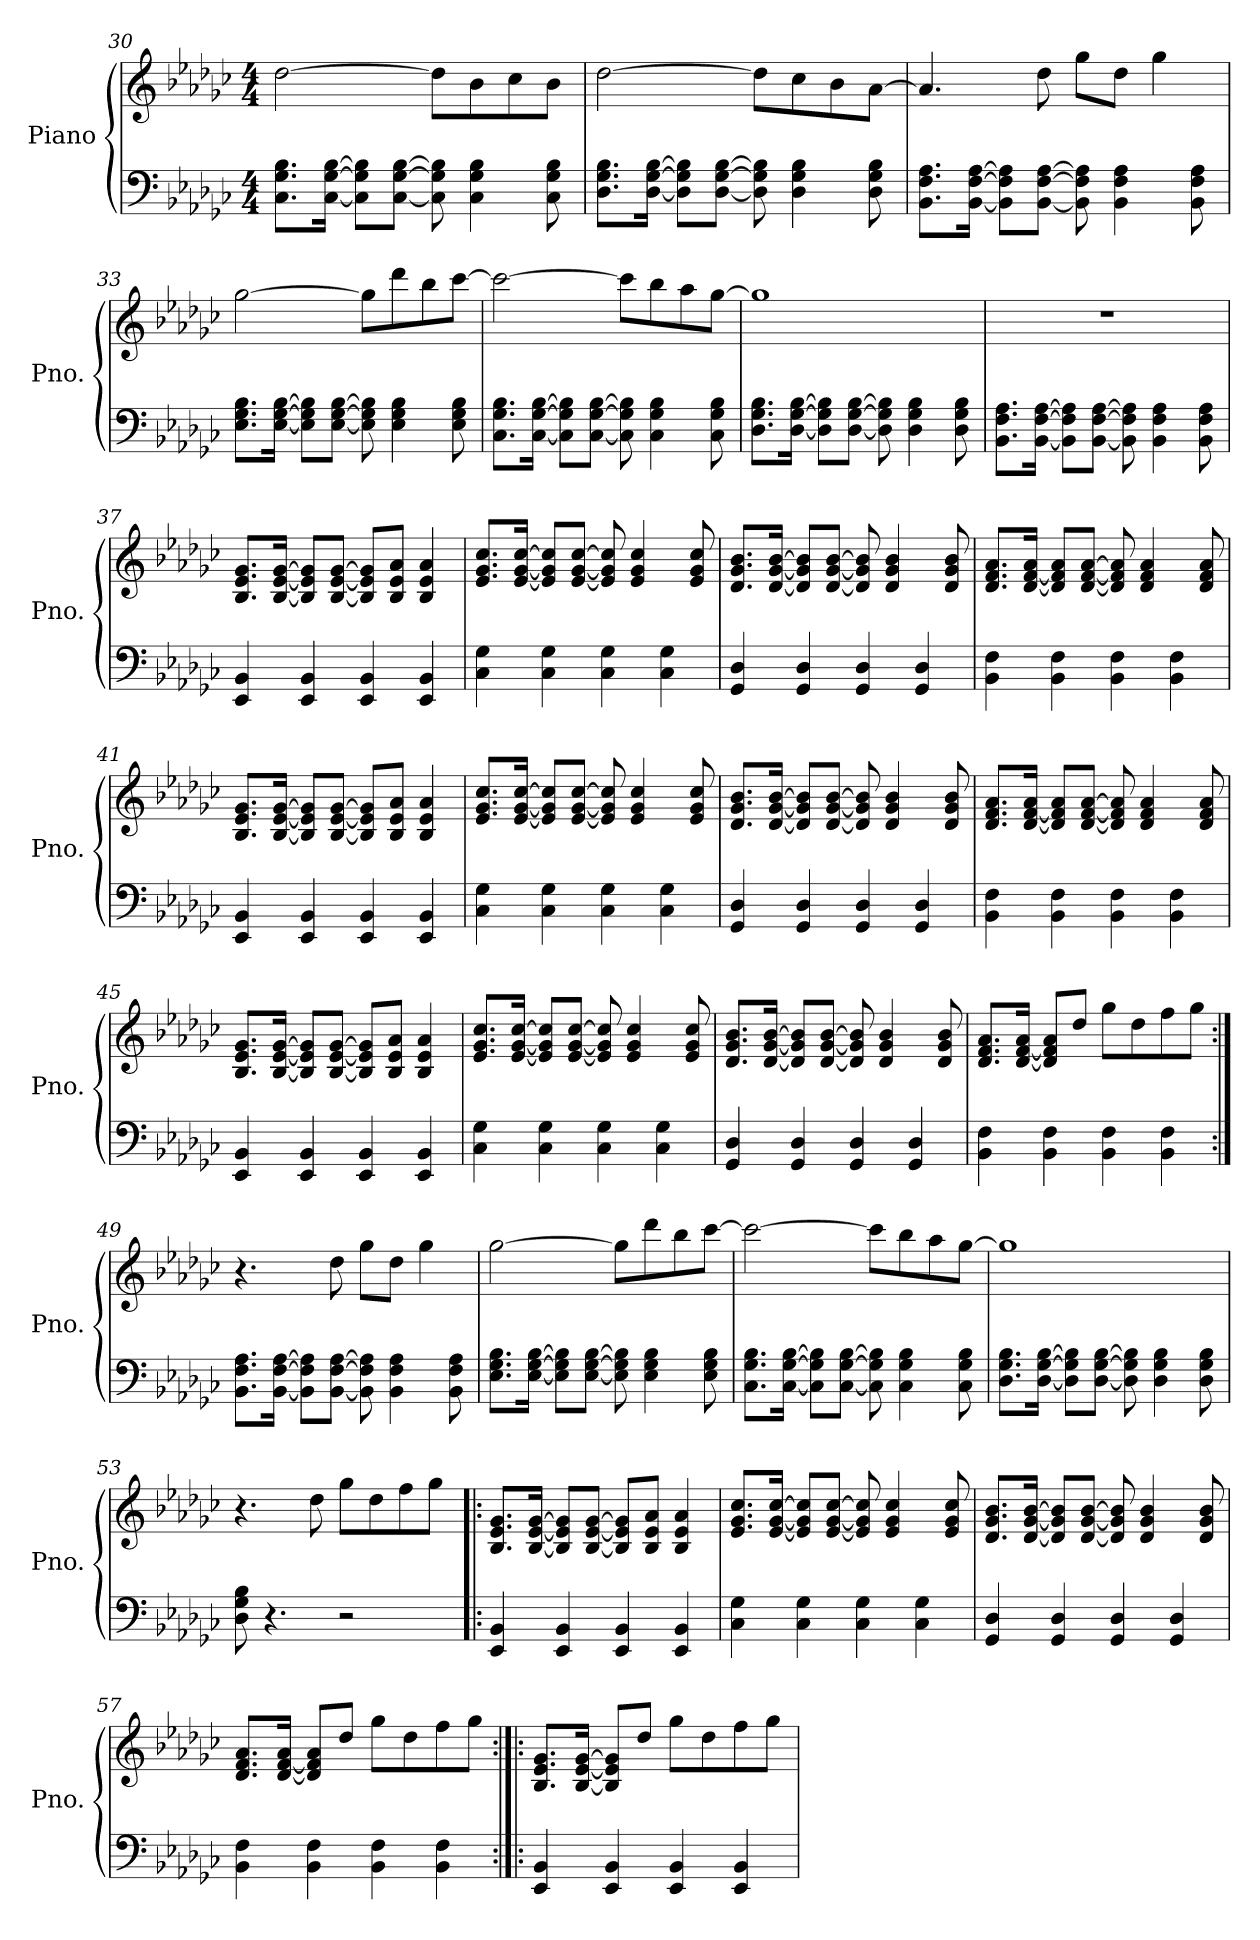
**kern	**kern
*part1	*part1
*staff2	*staff1
*I"Piano	*
*I'Pno.	*
*clefF4	*clefG2
*k[b-e-a-d-g-c-]	*k[b-e-a-d-g-c-]
*M4/4	*M4/4
=30	=30
8.C-\ 8.G-\ 8.B-\L	[2dd-\
[16C-\ [16G-\ [16B-\Jk	.
8C-\] 8G-\] 8B-\]L	.
[8C-\ [8G-\ [8B-\J	.
8C-\] 8G-\] 8B-\]	8dd-\L]
4C-\ 4G-\ 4B-\	8b-\
.	8cc-\
8C-\ 8G-\ 8B-\	8b-\J
!!LO:LB:g=z
=31	=31
8.D-\ 8.G-\ 8.B-\L	[2dd-\
[16D-\ [16G-\ [16B-\Jk	.
8D-\] 8G-\] 8B-\]L	.
[8D-\ [8G-\ [8B-\J	.
8D-\] 8G-\] 8B-\]	8dd-\L]
4D-\ 4G-\ 4B-\	8cc-\
.	8b-\
8D-\ 8G-\ 8B-\	[8a-\J
=32	=32
8.BB-\ 8.F\ 8.A-\L	4.a-/]
[16BB-\ [16F\ [16A-\Jk	.
8BB-\] 8F\] 8A-\]L	.
[8BB-\ [8F\ [8A-\J	8dd-\
8BB-\] 8F\] 8A-\]	8gg-\L
4BB-\ 4F\ 4A-\	8dd-\J
.	4gg-\
8BB-\ 8F\ 8A-\	.
=33	=33
8.E-\ 8.G-\ 8.B-\L	[2gg-\
[16E-\ [16G-\ [16B-\Jk	.
8E-\] 8G-\] 8B-\]L	.
[8E-\ [8G-\ [8B-\J	.
8E-\] 8G-\] 8B-\]	8gg-\L]
4E-\ 4G-\ 4B-\	8ddd-\
.	8bb-\
8E-\ 8G-\ 8B-\	[8ccc-\J
=34	=34
8.C-\ 8.G-\ 8.B-\L	2ccc-\_
[16C-\ [16G-\ [16B-\Jk	.
8C-\] 8G-\] 8B-\]L	.
[8C-\ [8G-\ [8B-\J	.
8C-\] 8G-\] 8B-\]	8ccc-\L]
4C-\ 4G-\ 4B-\	8bb-\
.	8aa-\
8C-\ 8G-\ 8B-\	[8gg-\J
!!LO:LB:g=z
=35	=35
8.D-\ 8.G-\ 8.B-\L	1gg-]
[16D-\ [16G-\ [16B-\Jk	.
8D-\] 8G-\] 8B-\]L	.
[8D-\ [8G-\ [8B-\J	.
8D-\] 8G-\] 8B-\]	.
4D-\ 4G-\ 4B-\	.
8D-\ 8G-\ 8B-\	.
=36	=36
8.BB-\ 8.F\ 8.A-\L	1r
[16BB-\ [16F\ [16A-\Jk	.
8BB-\] 8F\] 8A-\]L	.
[8BB-\ [8F\ [8A-\J	.
8BB-\] 8F\] 8A-\]	.
4BB-\ 4F\ 4A-\	.
8BB-\ 8F\ 8A-\	.
=37	=37
4EE-/ 4BB-/	8.B-/ 8.e-/ 8.g-/L
.	[16B-/ [16e-/ [16g-/Jk
4EE-/ 4BB-/	8B-/] 8e-/] 8g-/]L
.	[8B-/ [8e-/ [8g-/J
4EE-/ 4BB-/	8B-/] 8e-/] 8g-/]L
.	8B-/ 8e-/ 8a-/J
4EE-/ 4BB-/	4B-/ 4e-/ 4a-/
=38	=38
4C-\ 4G-\	8.e-/ 8.g-/ 8.cc-/L
.	[16e-/ [16g-/ [16cc-/Jk
4C-\ 4G-\	8e-/] 8g-/] 8cc-/]L
.	[8e-/ [8g-/ [8cc-/J
4C-\ 4G-\	8e-/] 8g-/] 8cc-/]
.	4e-/ 4g-/ 4cc-/
4C-\ 4G-\	.
.	8e-/ 8g-/ 8cc-/
!!LO:LB:g=z
=39	=39
4GG-/ 4D-/	8.d-/ 8.g-/ 8.b-/L
.	[16d-/ [16g-/ [16b-/Jk
4GG-/ 4D-/	8d-/] 8g-/] 8b-/]L
.	[8d-/ [8g-/ [8b-/J
4GG-/ 4D-/	8d-/] 8g-/] 8b-/]
.	4d-/ 4g-/ 4b-/
4GG-/ 4D-/	.
.	8d-/ 8g-/ 8b-/
=40	=40
4BB-\ 4F\	8.d-/ 8.f/ 8.a-/L
.	[16d-/ [16f/ 16a-/Jk
4BB-\ 4F\	8d-/] 8f/] 8a-/L
.	[8d-/ [8f/ [8a-/J
4BB-\ 4F\	8d-/] 8f/] 8a-/]
.	4d-/ 4f/ 4a-/
4BB-\ 4F\	.
.	8d-/ 8f/ 8a-/
=41	=41
4EE-/ 4BB-/	8.B-/ 8.e-/ 8.g-/L
.	[16B-/ [16e-/ [16g-/Jk
4EE-/ 4BB-/	8B-/] 8e-/] 8g-/]L
.	[8B-/ [8e-/ [8g-/J
4EE-/ 4BB-/	8B-/] 8e-/] 8g-/]L
.	8B-/ 8e-/ 8a-/J
4EE-/ 4BB-/	4B-/ 4e-/ 4a-/
=42	=42
4C-\ 4G-\	8.e-/ 8.g-/ 8.cc-/L
.	[16e-/ [16g-/ [16cc-/Jk
4C-\ 4G-\	8e-/] 8g-/] 8cc-/]L
.	[8e-/ [8g-/ [8cc-/J
4C-\ 4G-\	8e-/] 8g-/] 8cc-/]
.	4e-/ 4g-/ 4cc-/
4C-\ 4G-\	.
.	8e-/ 8g-/ 8cc-/
!!LO:PB:g=z
=43	=43
4GG-/ 4D-/	8.d-/ 8.g-/ 8.b-/L
.	[16d-/ [16g-/ [16b-/Jk
4GG-/ 4D-/	8d-/] 8g-/] 8b-/]L
.	[8d-/ [8g-/ [8b-/J
4GG-/ 4D-/	8d-/] 8g-/] 8b-/]
.	4d-/ 4g-/ 4b-/
4GG-/ 4D-/	.
.	8d-/ 8g-/ 8b-/
=44	=44
4BB-\ 4F\	8.d-/ 8.f/ 8.a-/L
.	[16d-/ [16f/ 16a-/Jk
4BB-\ 4F\	8d-/] 8f/] 8a-/L
.	[8d-/ [8f/ [8a-/J
4BB-\ 4F\	8d-/] 8f/] 8a-/]
.	4d-/ 4f/ 4a-/
4BB-\ 4F\	.
.	8d-/ 8f/ 8a-/
=45	=45
4EE-/ 4BB-/	8.B-/ 8.e-/ 8.g-/L
.	[16B-/ [16e-/ [16g-/Jk
4EE-/ 4BB-/	8B-/] 8e-/] 8g-/]L
.	[8B-/ [8e-/ [8g-/J
4EE-/ 4BB-/	8B-/] 8e-/] 8g-/]L
.	8B-/ 8e-/ 8a-/J
4EE-/ 4BB-/	4B-/ 4e-/ 4a-/
=46	=46
4C-\ 4G-\	8.e-/ 8.g-/ 8.cc-/L
.	[16e-/ [16g-/ [16cc-/Jk
4C-\ 4G-\	8e-/] 8g-/] 8cc-/]L
.	[8e-/ [8g-/ [8cc-/J
4C-\ 4G-\	8e-/] 8g-/] 8cc-/]
.	4e-/ 4g-/ 4cc-/
4C-\ 4G-\	.
.	8e-/ 8g-/ 8cc-/
!!LO:LB:g=z
=47	=47
4GG-/ 4D-/	8.d-/ 8.g-/ 8.b-/L
.	[16d-/ [16g-/ [16b-/Jk
4GG-/ 4D-/	8d-/] 8g-/] 8b-/]L
.	[8d-/ [8g-/ [8b-/J
4GG-/ 4D-/	8d-/] 8g-/] 8b-/]
.	4d-/ 4g-/ 4b-/
4GG-/ 4D-/	.
.	8d-/ 8g-/ 8b-/
=48	=48
4BB-\ 4F\	8.d-/ 8.f/ 8.a-/L
.	[16d-/ [16f/ 16a-/Jk
4BB-\ 4F\	8d-/] 8f/] 8a-/L
.	8dd-/J
4BB-\ 4F\	8gg-\L
.	8dd-\
4BB-\ 4F\	8ff\
.	8gg-\J
=49:|!	=49:|!
8.BB-\ 8.F\ 8.A-\L	4.r
[16BB-\ [16F\ [16A-\Jk	.
8BB-\] 8F\] 8A-\]L	.
[8BB-\ [8F\ [8A-\J	8dd-\
8BB-\] 8F\] 8A-\]	8gg-\L
4BB-\ 4F\ 4A-\	8dd-\J
.	4gg-\
8BB-\ 8F\ 8A-\	.
=50	=50
8.E-\ 8.G-\ 8.B-\L	[2gg-\
[16E-\ [16G-\ [16B-\Jk	.
8E-\] 8G-\] 8B-\]L	.
[8E-\ [8G-\ [8B-\J	.
8E-\] 8G-\] 8B-\]	8gg-\L]
4E-\ 4G-\ 4B-\	8ddd-\
.	8bb-\
8E-\ 8G-\ 8B-\	[8ccc-\J
!!LO:LB:g=z
=51	=51
8.C-\ 8.G-\ 8.B-\L	2ccc-\_
[16C-\ [16G-\ [16B-\Jk	.
8C-\] 8G-\] 8B-\]L	.
[8C-\ [8G-\ [8B-\J	.
8C-\] 8G-\] 8B-\]	8ccc-\L]
4C-\ 4G-\ 4B-\	8bb-\
.	8aa-\
8C-\ 8G-\ 8B-\	[8gg-\J
=52	=52
8.D-\ 8.G-\ 8.B-\L	1gg-]
[16D-\ [16G-\ [16B-\Jk	.
8D-\] 8G-\] 8B-\]L	.
[8D-\ [8G-\ [8B-\J	.
8D-\] 8G-\] 8B-\]	.
4D-\ 4G-\ 4B-\	.
8D-\ 8G-\ 8B-\	.
=53	=53
8D-\ 8G-\ 8B-\	4.r
4.r	.
.	8dd-\
2r	8gg-\L
.	8dd-\
.	8ff\
.	8gg-\J
=54!|:	=54!|:
4EE-/ 4BB-/	8.B-/ 8.e-/ 8.g-/L
.	[16B-/ [16e-/ [16g-/Jk
4EE-/ 4BB-/	8B-/] 8e-/] 8g-/]L
.	[8B-/ [8e-/ [8g-/J
4EE-/ 4BB-/	8B-/] 8e-/] 8g-/]L
.	8B-/ 8e-/ 8a-/J
4EE-/ 4BB-/	4B-/ 4e-/ 4a-/
!!LO:LB:g=z
=55	=55
4C-\ 4G-\	8.e-/ 8.g-/ 8.cc-/L
.	[16e-/ [16g-/ [16cc-/Jk
4C-\ 4G-\	8e-/] 8g-/] 8cc-/]L
.	[8e-/ [8g-/ [8cc-/J
4C-\ 4G-\	8e-/] 8g-/] 8cc-/]
.	4e-/ 4g-/ 4cc-/
4C-\ 4G-\	.
.	8e-/ 8g-/ 8cc-/
=56	=56
4GG-/ 4D-/	8.d-/ 8.g-/ 8.b-/L
.	[16d-/ [16g-/ [16b-/Jk
4GG-/ 4D-/	8d-/] 8g-/] 8b-/]L
.	[8d-/ [8g-/ [8b-/J
4GG-/ 4D-/	8d-/] 8g-/] 8b-/]
.	4d-/ 4g-/ 4b-/
4GG-/ 4D-/	.
.	8d-/ 8g-/ 8b-/
=57	=57
4BB-\ 4F\	8.d-/ 8.f/ 8.a-/L
.	[16d-/ [16f/ 16a-/Jk
4BB-\ 4F\	8d-/] 8f/] 8a-/L
.	8dd-/J
4BB-\ 4F\	8gg-\L
.	8dd-\
4BB-\ 4F\	8ff\
.	8gg-\J
=58:|!|:	=58:|!|:
4EE-/ 4BB-/	8.B-/ 8.e-/ 8.g-/L
.	[16B-/ [16e-/ [16g-/Jk
4EE-/ 4BB-/	8B-/] 8e-/] 8g-/]L
.	8dd-/J
4EE-/ 4BB-/	8gg-\L
.	8dd-\
4EE-/ 4BB-/	8ff\
.	8gg-\J
=	=
*-	*-
